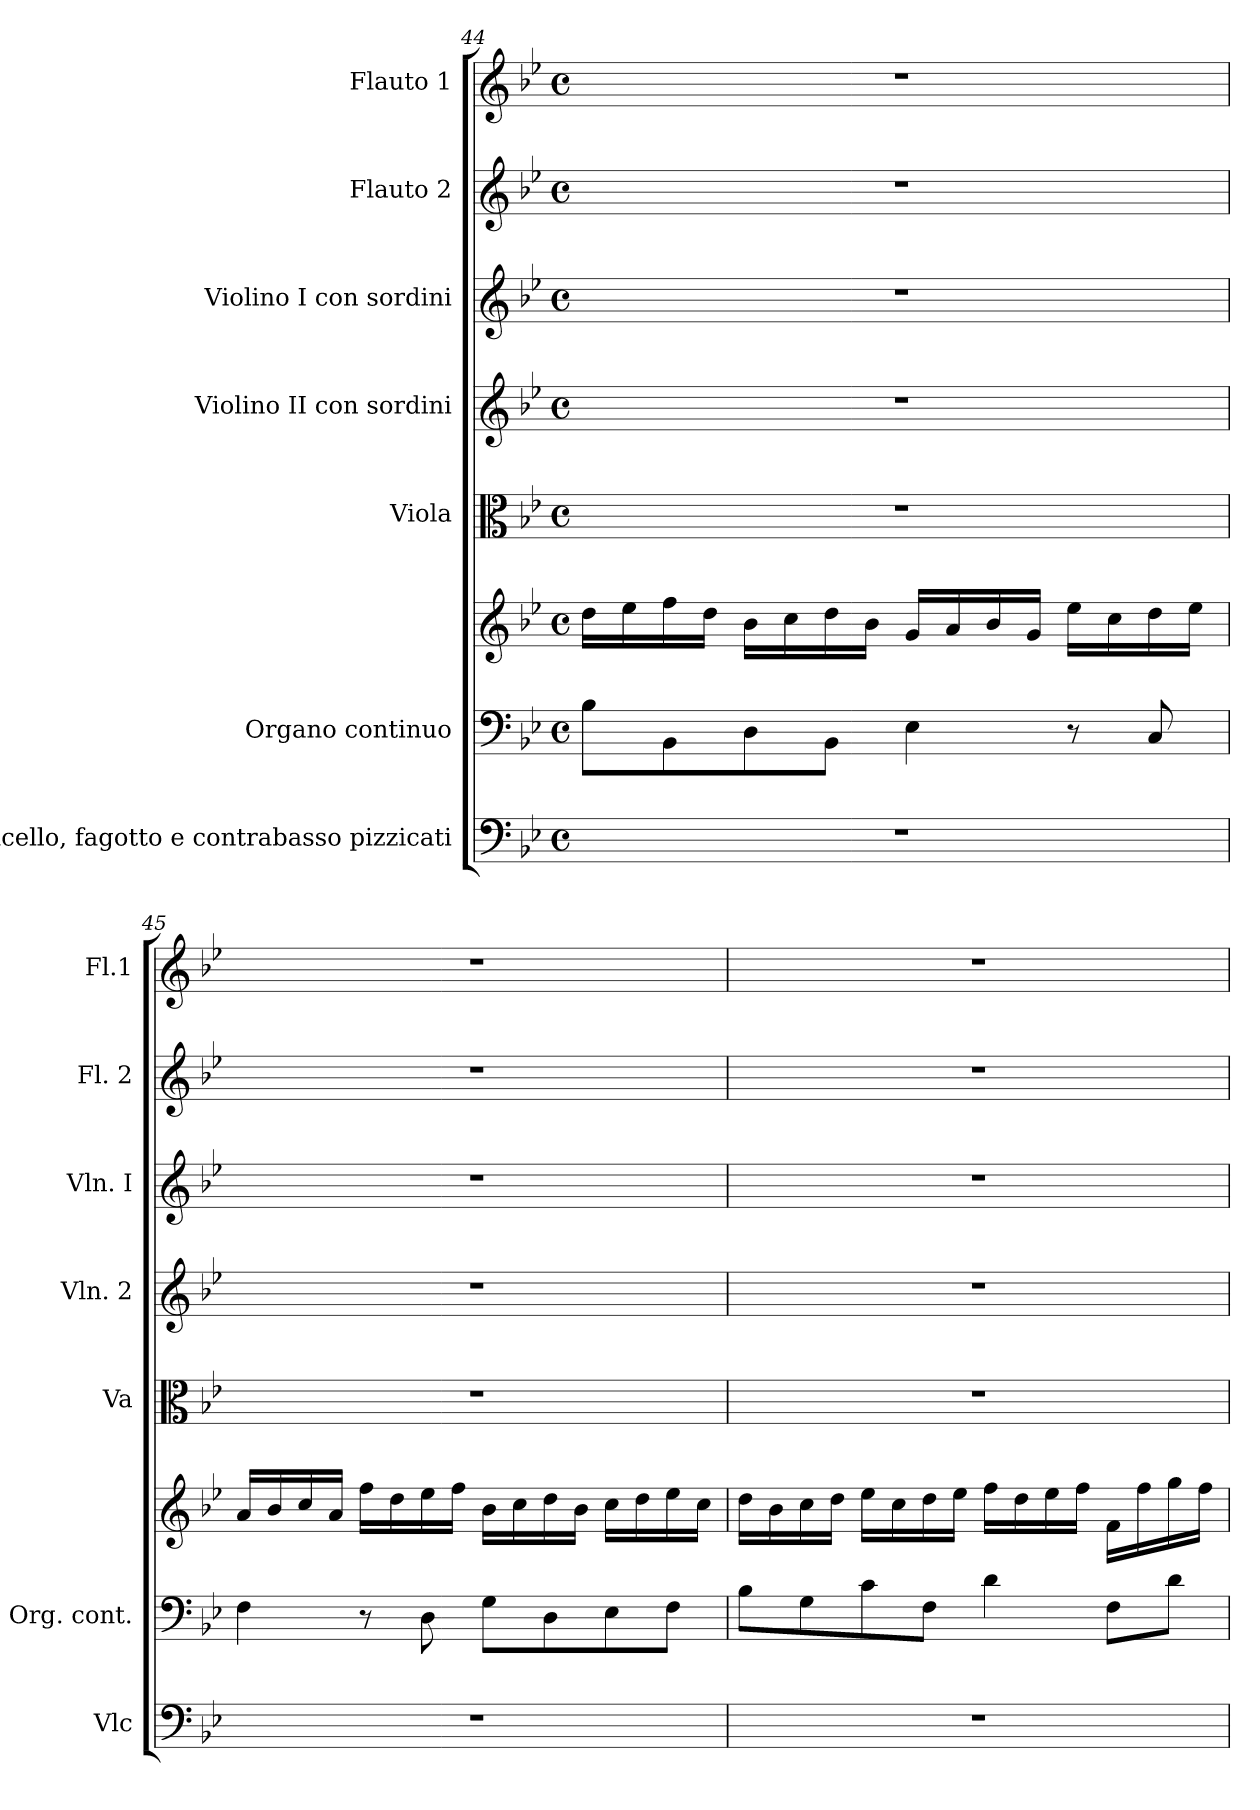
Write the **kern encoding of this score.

**kern	**kern	**kern	**kern	**kern	**kern	**kern	**kern
*part7	*part6	*part6	*part5	*part4	*part3	*part2	*part1
*staff8	*staff7	*staff6	*staff5	*staff4	*staff3	*staff2	*staff1
*I"Violoncello, fagotto e contrabasso pizzicati	*I"Organo  continuo	*	*I"Viola	*I"Violino II con sordini	*I"Violino I  con sordini	*I"Flauto 2	*I"Flauto 1
*I'Vlc	*I'Org.  cont.	*	*I'Va	*I'Vln. 2	*I'Vln. I	*I'Fl. 2	*I'Fl.1
*clefF4	*clefF4	*clefG2	*clefC3	*clefG2	*clefG2	*clefG2	*clefG2
*k[b-e-]	*k[b-e-]	*k[b-e-]	*k[b-e-]	*k[b-e-]	*k[b-e-]	*k[b-e-]	*k[b-e-]
*M4/4	*M4/4	*M4/4	*M4/4	*M4/4	*M4/4	*M4/4	*M4/4
*met(c)	*met(c)	*met(c)	*met(c)	*met(c)	*met(c)	*met(c)	*met(c)
=44	=44	=44	=44	=44	=44	=44	=44
1r	8B-\L	16dd\LL	1r	1r	1r	1r	1r
.	.	16ee-\	.	.	.	.	.
.	8BB-\	16ff\	.	.	.	.	.
.	.	16dd\JJ	.	.	.	.	.
.	8D\	16b-\LL	.	.	.	.	.
.	.	16cc\	.	.	.	.	.
.	8BB-\J	16dd\	.	.	.	.	.
.	.	16b-\JJ	.	.	.	.	.
.	4E-\	16g/LL	.	.	.	.	.
.	.	16a/	.	.	.	.	.
.	.	16b-/	.	.	.	.	.
.	.	16g/JJ	.	.	.	.	.
.	8r	16ee-\LL	.	.	.	.	.
.	.	16cc\	.	.	.	.	.
.	8C/	16dd\	.	.	.	.	.
.	.	16ee-\JJ	.	.	.	.	.
!!LO:LB:g=z
=45	=45	=45	=45	=45	=45	=45	=45
1r	4F\	16a/LL	1r	1r	1r	1r	1r
.	.	16b-/	.	.	.	.	.
.	.	16cc/	.	.	.	.	.
.	.	16a/JJ	.	.	.	.	.
.	8r	16ff\LL	.	.	.	.	.
.	.	16dd\	.	.	.	.	.
.	8D\	16ee-\	.	.	.	.	.
.	.	16ff\JJ	.	.	.	.	.
.	8G\L	16b-\LL	.	.	.	.	.
.	.	16cc\	.	.	.	.	.
.	8D\	16dd\	.	.	.	.	.
.	.	16b-\JJ	.	.	.	.	.
.	8E-\	16cc\LL	.	.	.	.	.
.	.	16dd\	.	.	.	.	.
.	8F\J	16ee-\	.	.	.	.	.
.	.	16cc\JJ	.	.	.	.	.
=46	=46	=46	=46	=46	=46	=46	=46
1r	8B-\L	16dd\LL	1r	1r	1r	1r	1r
.	.	16b-\	.	.	.	.	.
.	8G\	16cc\	.	.	.	.	.
.	.	16dd\JJ	.	.	.	.	.
.	8c\	16ee-\LL	.	.	.	.	.
.	.	16cc\	.	.	.	.	.
.	8F\J	16dd\	.	.	.	.	.
.	.	16ee-\JJ	.	.	.	.	.
.	4d\	16ff\LL	.	.	.	.	.
.	.	16dd\	.	.	.	.	.
.	.	16ee-\	.	.	.	.	.
.	.	16ff\JJ	.	.	.	.	.
.	8F\L	16f\LL	.	.	.	.	.
.	.	16ff\	.	.	.	.	.
.	8d\J	16gg\	.	.	.	.	.
.	.	16ff\JJ	.	.	.	.	.
=	=	=	=	=	=	=	=
*-	*-	*-	*-	*-	*-	*-	*-
